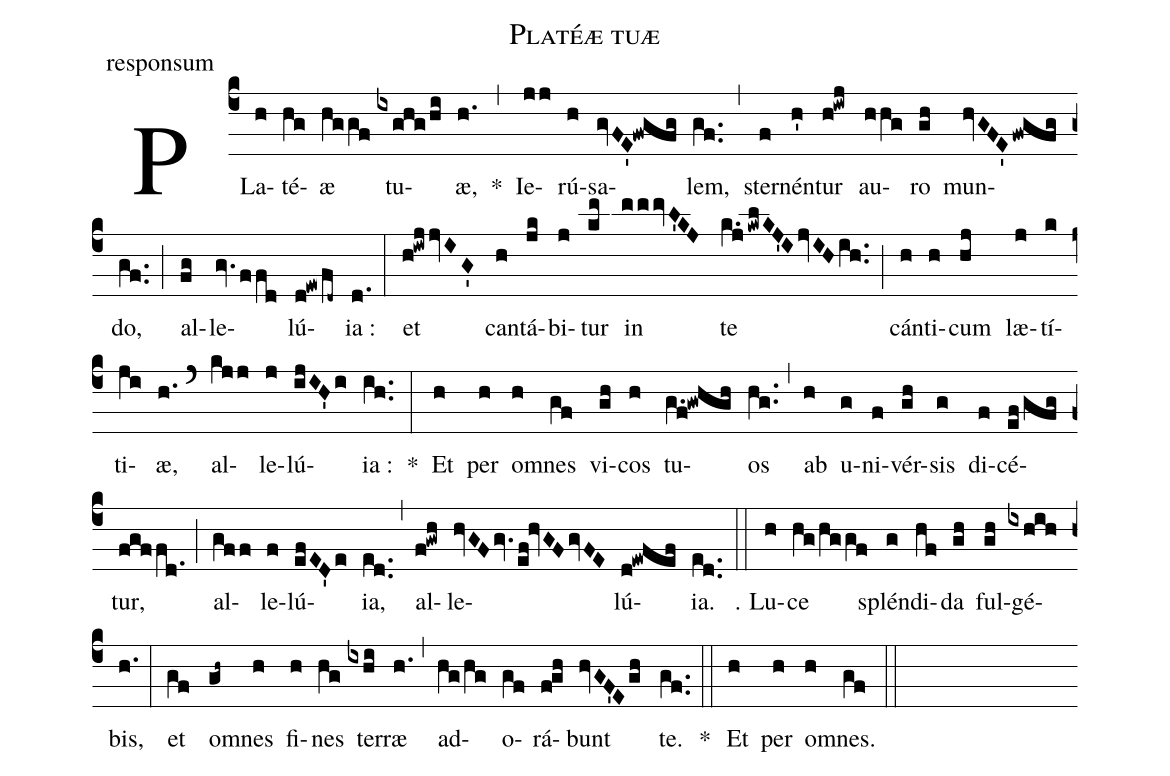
name:Platéæ tuæ;
office-part:responsum;
%%
(c4) PLa(h)té(hg)æ(hggf) tu(ixghg/hi)æ,(h.) *(,)
Ie(jj)rú(h)sa(gvFE'!fwgfg)lem,(gf..) (,)
ster(f)né(h')ntur(h!iwj) au(hhg)ro(gh) mun(hvGFE'fwgfg)do,(gf..) (;)
al(fg)le(gv.ffd)lú(d!ew/fd~)ia :(d.) (:)
et(h!iwjjvIG') can(h)tá(jk)bi(j)tur(km) in(mm/mvL'KJ) te(k.jkwlKJ'IjvIHih..) (;)
cán(h)ti(h)cum(hj) læ(j)tí(k)ti(ji)æ,(h.) (`)
al(kjj)le(j)lú(ijIH'i)ia :(ih..) *(:)
Et(h) per(h) o(h)mnes(gf) vi(gh)cos(h) tu(g.f!gwhgh)os(hg..) (,)
ab(h) u(g)ni(f)vér(gh)sis(g) di(f)cé(ef/gfg)tur,(fgffd.) (;)
al(gff)le(f)lú(efED'e)ia,(ed..) (,)
al(f!gwh)le(hvGFgv.ef!hvGFgvFE)lú(d!ewfef)ia.(ed..) (::)

℣. Lu(h)ce(hg/hggf) splén(g)di(hf)da(gh) ful(gh)gé(ixhih)bis,(h.) (:)
et(gf) o(gh~)mnes(h) fi(h)nes(hg) ter(ixhi)ræ(h.) (,)
ad(hg/hg)o(gf)rá(f!gh)bunt(hvGF'Egh) te.(gf..) *(::)
Et(h) per(h) o(h)mnes.(gf) (::)
